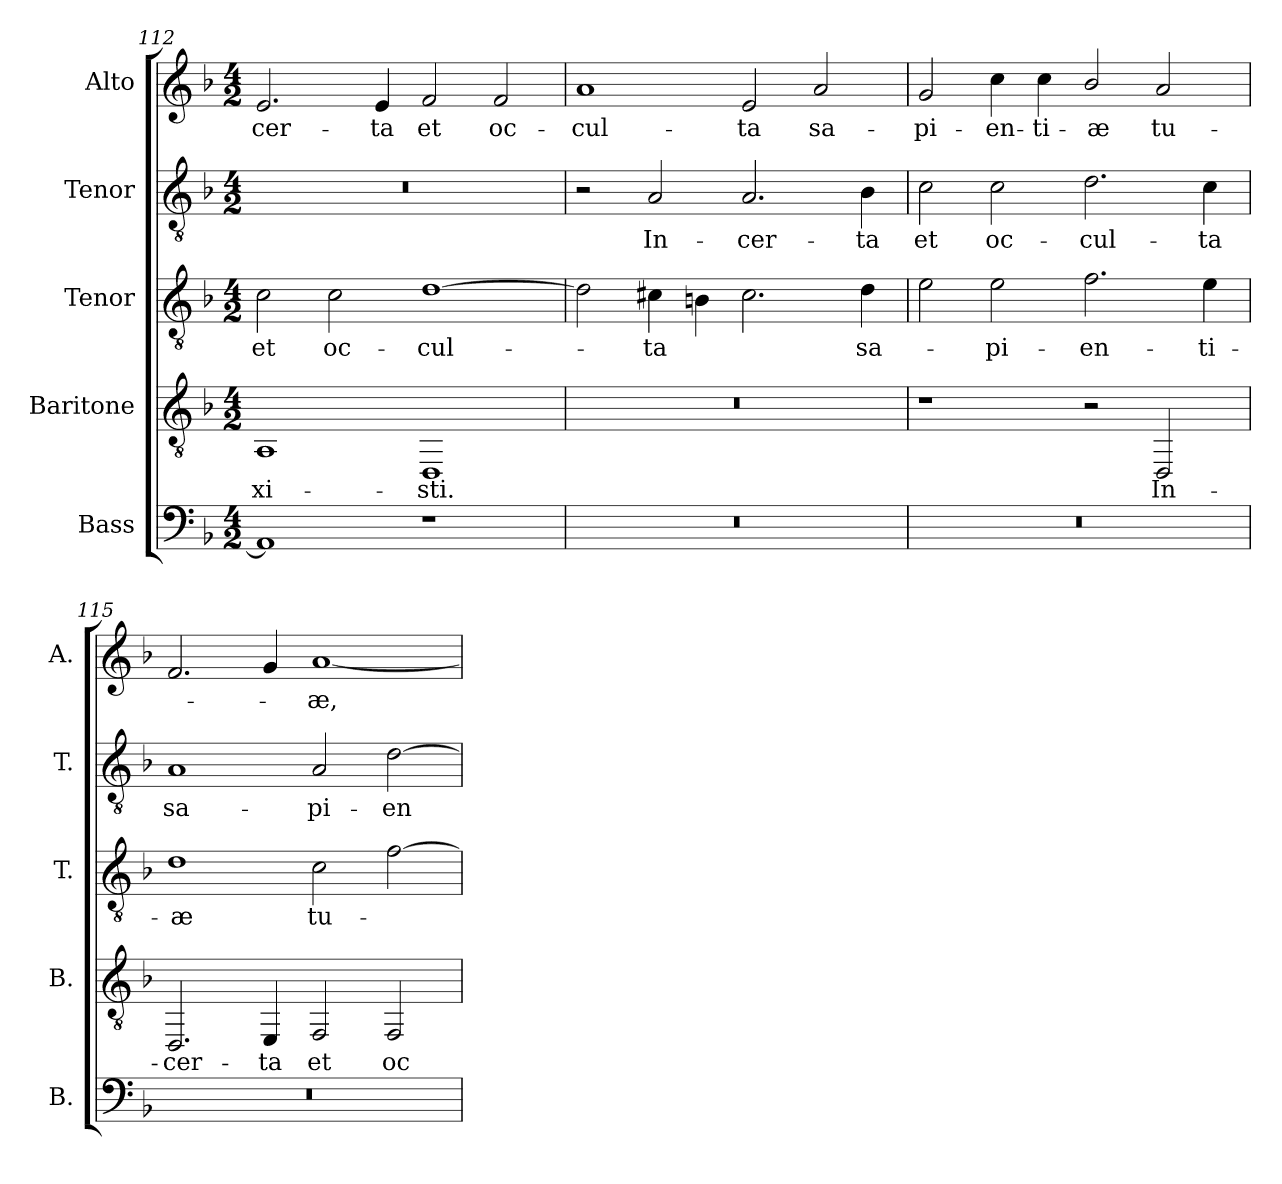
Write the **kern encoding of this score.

**kern	**kern	**text	**kern	**text	**kern	**text	**kern	**text
*part5	*part4	*part4	*part3	*part3	*part2	*part2	*part1	*part1
*staff5	*staff4	*staff4	*staff3	*staff3	*staff2	*staff2	*staff1	*staff1
*I"Bass	*I"Baritone	*	*I"Tenor	*	*I"Tenor	*	*I"Alto	*
*I'B.	*I'B.	*	*I'T.	*	*I'T.	*	*I'A.	*
!!LO:LB:g=z
*clefF4	*clefGv2	*	*clefGv2	*	*clefGv2	*	*clefG2	*
*	*	*	*ITrd7c12	*	*ITrd7c12	*	*	*
*k[b-]	*k[b-]	*	*k[b-]	*	*k[b-]	*	*k[b-]	*
*F:	*F:	*	*F:	*	*F:	*	*F:	*
*M4/2	*M4/2	*	*M4/2	*	*M4/2	*	*M4/2	*
=112	=112	=112	=112	=112	=112	=112	=112	=112
!	!	!LO:LY:b:color=#000000	!	!	!	!	!	!
!	!	!	!	!LO:LY:b:color=#000000	!LO:N:vis=1	!	!	!
!	!	!	!	!	!	!	!	!LO:LY:b:color=#000000
1AAi]	1AAi	-xi-	2Ci\	et	0r	.	2.ei/	-cer-
!	!	!	!	!LO:LY:b:color=#000000	!	!	!	!
.	.	.	2Ci\	oc-	.	.	.	.
!	!	!	!	!	!	!	!	!LO:LY:b:color=#000000
.	.	.	.	.	.	.	4ei/	-ta
!	!	!LO:LY:b:color=#000000	!	!	!	!	!	!
!	!	!	!	!LO:LY:b:color=#000000	!	!	!	!
!	!	!	!	!	!	!	!	!LO:LY:b:color=#000000
1r	1DDi	-sti.	[1Di	-cul-	.	.	2fi/	et
!	!	!	!	!	!	!	!	!LO:LY:b:color=#000000
.	.	.	.	.	.	.	2fi/	oc-
=113	=113	=113	=113	=113	=113	=113	=113	=113
!LO:N:vis=1	!LO:N:vis=1	!	!	!	!	!	!	!
!	!	!	!	!	!	!	!	!LO:LY:b:color=#000000
0r	0r	.	2Di\]	.	2r	.	1ai	-cul-
!	!	!	!	!LO:LY:b:color=#000000	!	!	!	!
!	!	!	!	!	!	!LO:LY:b:color=#000000	!	!
.	.	.	4C#Xi\	-ta	2AAi/	In-	.	.
.	.	.	4BBni\	.	.	.	.	.
!	!	!	!	!	!	!LO:LY:b:color=#000000	!	!
!	!	!	!	!	!	!	!	!LO:LY:b:color=#000000
.	.	.	2.C#i\	.	2.AAi/	-cer-	2ei/	-ta
!	!	!	!	!	!	!	!	!LO:LY:b:color=#000000
.	.	.	.	.	.	.	2ai/	sa-
!	!	!	!	!LO:LY:b:color=#000000	!	!	!	!
!	!	!	!	!	!	!LO:LY:b:color=#000000	!	!
.	.	.	4Di\	sa-	4BB-i\	-ta	.	.
=114	=114	=114	=114	=114	=114	=114	=114	=114
!LO:N:vis=1	!	!	!	!	!	!	!	!
!	!	!	!	!	!	!LO:LY:b:color=#000000	!	!
!	!	!	!	!	!	!	!	!LO:LY:b:color=#000000
0r	1r	.	2Ei\	.	2Ci\	et	2gi/	-pi-
!	!	!	!	!LO:LY:b:color=#000000	!	!	!	!
!	!	!	!	!	!	!LO:LY:b:color=#000000	!	!
!	!	!	!	!	!	!	!	!LO:LY:b:color=#000000
.	.	.	2Ei\	-pi-	2Ci\	oc-	4cci\	-en-
!	!	!	!	!	!	!	!	!LO:LY:b:color=#000000
.	.	.	.	.	.	.	4cci\	-ti-
!	!	!	!	!LO:LY:b:color=#000000	!	!	!	!
!	!	!	!	!	!	!LO:LY:b:color=#000000	!	!
!	!	!	!	!	!	!	!	!LO:LY:b:color=#000000
.	2r	.	2.Fi\	-en-	2.Di\	-cul-	2b-i/	-æ
!	!	!LO:LY:b:color=#000000	!	!	!	!	!	!
!	!	!	!	!	!	!	!	!LO:LY:b:color=#000000
.	2DDi/	In-	.	.	.	.	2ai/	tu-
!	!	!	!	!LO:LY:b:color=#000000	!	!	!	!
!	!	!	!	!	!	!LO:LY:b:color=#000000	!	!
.	.	.	4Ei\	-ti-	4Ci\	-ta	.	.
=115	=115	=115	=115	=115	=115	=115	=115	=115
!LO:N:vis=1	!	!	!	!	!	!	!	!
!	!	!LO:LY:b:color=#000000	!	!	!	!	!	!
!	!	!	!	!LO:LY:b:color=#000000	!	!	!	!
!	!	!	!	!	!	!LO:LY:b:color=#000000	!	!
0r	2.DDi/	-cer-	1Di	-æ	1AAi	sa-	2.fi/	.
!	!	!LO:LY:b:color=#000000	!	!	!	!	!	!
.	4EEi/	-ta	.	.	.	.	4gi/	.
!	!	!LO:LY:b:color=#000000	!	!	!	!	!	!
!	!	!	!	!LO:LY:b:color=#000000	!	!	!	!
!	!	!	!	!	!	!LO:LY:b:color=#000000	!	!
!	!	!	!	!	!	!	!	!LO:LY:b:color=#000000
.	2FFi/	et	2Ci\	tu-	2AAi/	-pi-	[1ai	-æ,
!	!	!LO:LY:b:color=#000000	!	!	!	!	!	!
!	!	!	!	!	!	!LO:LY:b:color=#000000	!	!
.	2FFi/	oc-	[2Fi\	.	[2Di\	-en-	.	.
=	=	=	=	=	=	=	=	=
*-	*-	*-	*-	*-	*-	*-	*-	*-
